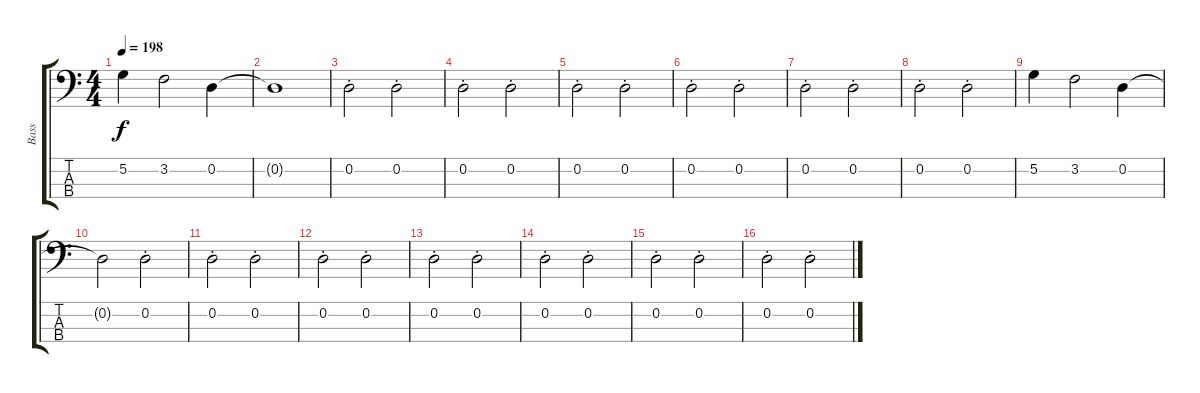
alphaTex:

\track ("Bass" "Bass") {instrument electricbassfinger}
\staff {score tabs}
\tuning (G2 D2 A1 E1) {hide}
\ts (4 4)
\tempo 198
\clef f4
\ks c
5.2.4{dy f} 3.2.2 0.2.4 |
0.2{t}.1 |
0.2{st}.2 0.2{st}.2 |
0.2{st}.2 0.2{st}.2 |
0.2{st}.2 0.2{st}.2 |
0.2{st}.2 0.2{st}.2 |
0.2{st}.2 0.2{st}.2 |
0.2{st}.2 0.2{st}.2 |
5.2.4 3.2.2 0.2.4 |
0.2{t}.2 0.2{st}.2 |
0.2{st}.2 0.2{st}.2 |
0.2{st}.2 0.2{st}.2 |
0.2{st}.2 0.2{st}.2 |
0.2{st}.2 0.2{st}.2 |
0.2{st}.2 0.2{st}.2 |
0.2{st}.2 0.2{st}.2
